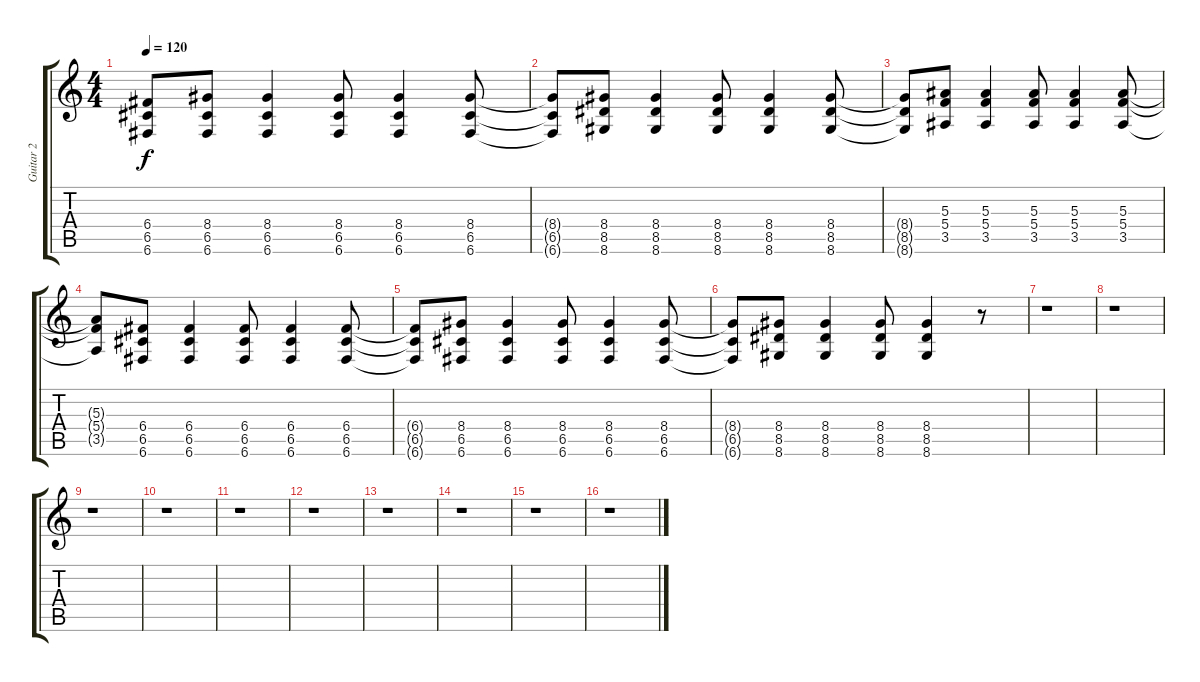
\track ("Guitar 2" "Guitar 2") {instrument overdrivenguitar}
\staff {score tabs}
\tuning (D4 A3 F3 C3 G2 C2) {hide}
\ts (4 4)
\tempo 120
\clef g2
\ks c
(6.4{t} 6.5{t} 6.6{t}).8{dy f} (8.4 6.5 6.6).8 (8.4 6.5 6.6).4 (8.4 6.5 6.6).8 (8.4 6.5 6.6).4 (8.4 6.5 6.6).8 |
(8.4{t} 6.5{t} 6.6{t}).8 (8.4 8.5 8.6).8 (8.4 8.5 8.6).4 (8.4 8.5 8.6).8 (8.4 8.5 8.6).4 (8.4 8.5 8.6).8 |
(8.4{t} 8.5{t} 8.6{t}).8 (5.3 5.4 3.5).8 (5.3 5.4 3.5).4 (5.3 5.4 3.5).8 (5.3 5.4 3.5).4 (5.3 5.4 3.5).8 |
(5.3{t} 5.4{t} 3.5{t}).8 (6.4 6.5 6.6).8 (6.4 6.5 6.6).4 (6.4 6.5 6.6).8 (6.4 6.5 6.6).4 (6.4 6.5 6.6).8 |
(6.4{t} 6.5{t} 6.6{t}).8 (8.4 6.5 6.6).8 (8.4 6.5 6.6).4 (8.4 6.5 6.6).8 (8.4 6.5 6.6).4 (8.4 6.5 6.6).8 |
(8.4{t} 6.5{t} 6.6{t}).8 (8.4 8.5 8.6).8 (8.4 8.5 8.6).4 (8.4 8.5 8.6).8 (8.4 8.5 8.6).4 r.8 |
r.1 |
r.1 |
r.1 |
r.1 |
r.1 |
r.1 |
r.1 |
r.1 |
r.1 |
r.1
